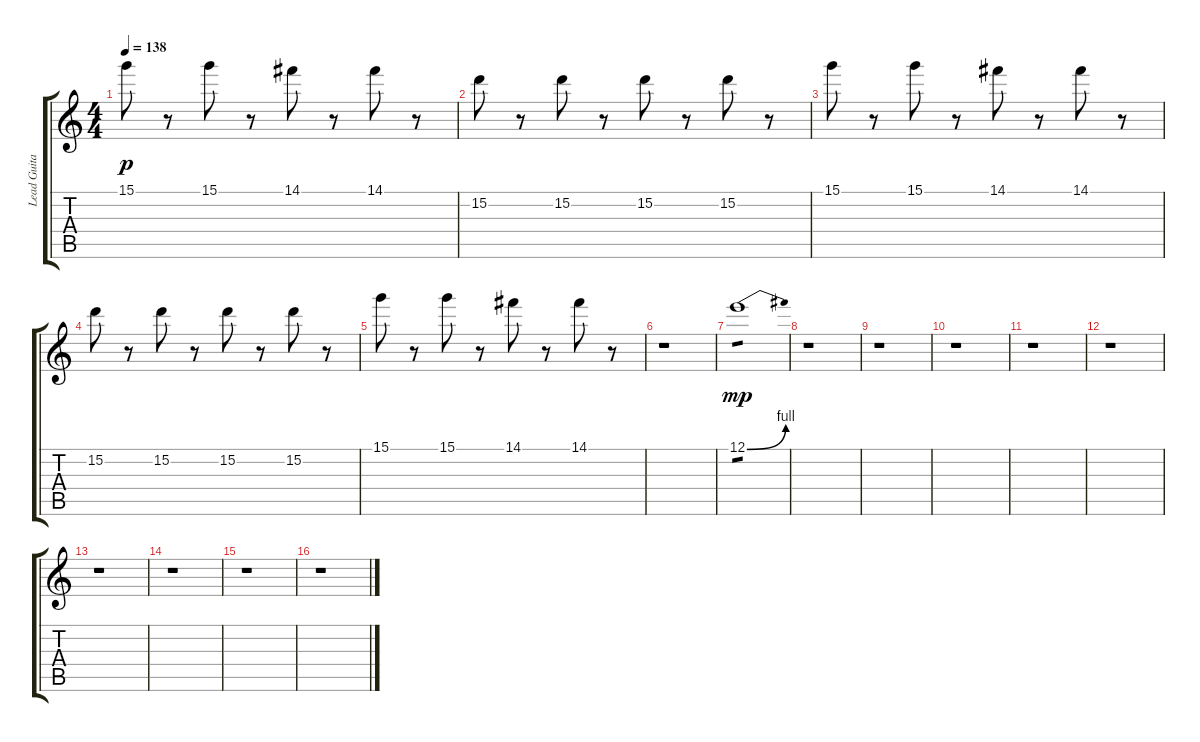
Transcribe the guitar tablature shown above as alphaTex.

\track ("Lead Guitar" "Lead Guita") {instrument overdrivenguitar}
\staff {score tabs}
\tuning (E4 B3 G3 D3 A2 E2) {hide}
\ts (4 4)
\tempo 138
\clef g2
\ks c
15.1.8{dy p} r.8 15.1.8 r.8 14.1.8 r.8 14.1.8 r.8 |
15.2.8{balance 0} r.8 15.2.8 r.8 15.2.8 r.8 15.2.8 r.8 |
15.1.8 r.8 15.1.8 r.8 14.1.8 r.8 14.1.8 r.8 |
15.2.8 r.8 15.2.8 r.8 15.2.8 r.8 15.2.8 r.8 |
15.1.8 r.8 15.1.8 r.8 14.1.8 r.8 14.1.8 r.8 |
r.1 |
12.1{be (bend 0 0 60 4)}.1{tp 1 dy mp} |
r.1 |
r.1 |
r.1 |
r.1 |
r.1 |
r.1 |
r.1 |
r.1 |
r.1
